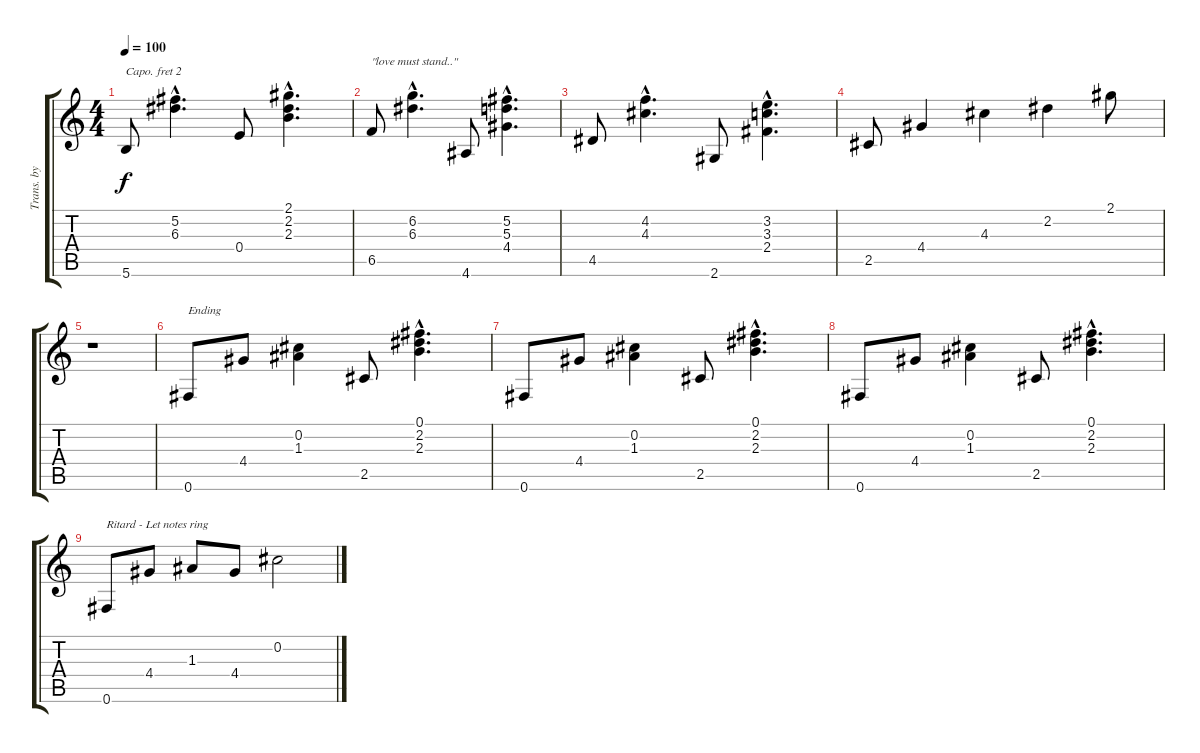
\track ("Trans. by John Palermo" "Trans. by ") {instrument acousticguitarnylon}
\staff {score tabs}
\capo 2
\tuning (E4 B3 G3 D3 A2 E2) {hide}
\ts (4 4)
\tempo 100
\clef g2
\ks c
5.6.8{dy f} (5.2{hac} 6.3{hac}).4{d} 0.4.8 (2.1{hac} 2.2{hac} 2.3{hac}).4{d} |
6.5.8{txt "\"love must stand..\""} (6.2{hac} 6.3{hac}).4{d} 4.6.8 (5.2{hac} 5.3{hac} 4.4{hac}).4{d} |
4.5.8 (4.2{hac} 4.3{hac}).4{d} 2.6.8 (3.2{hac} 3.3{hac} 2.4{hac}).4{d} |
2.5.8 4.4.4 4.3.4 2.2.4 2.1.8 |
r.1 |
0.6.8{txt "Ending"} 4.4.8 (0.2 1.3).4 2.5.8 (0.1{hac} 2.2{hac} 2.3{hac}).4{d} |
0.6.8 4.4.8 (0.2 1.3).4 2.5.8 (0.1{hac} 2.2{hac} 2.3{hac}).4{d} |
0.6.8 4.4.8 (0.2 1.3).4 2.5.8 (0.1{hac} 2.2{hac} 2.3{hac}).4{d} |
0.6.8{txt "Ritard - Let notes ring"} 4.4.8 1.3.8 4.4.8 0.2.2
